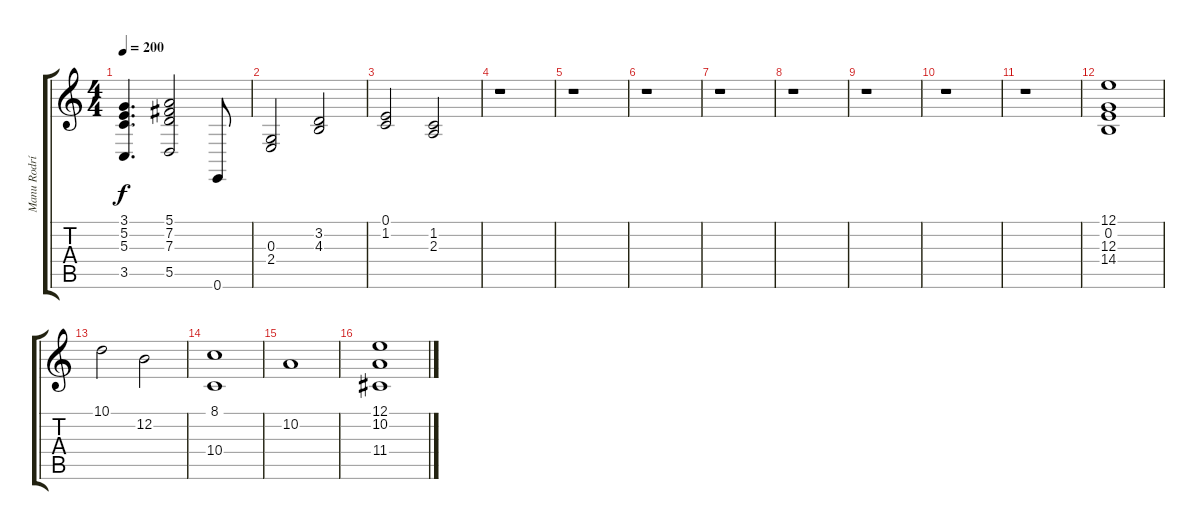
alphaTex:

\track ("Manu Rodríguez" "Manu Rodrí") {instrument synthstrings1}
\staff {score tabs}
\tuning (E4 B3 G3 D3 A2 E2) {hide}
\ts (4 4)
\tempo 200
\clef g2
\ks c
(3.1{t} 5.2{t} 5.3{t} 3.5{t}).4{d dy f} (5.1 7.2 7.3 5.5).2 0.6.8 |
(0.3 2.4).2 (3.2 4.3).2 |
(0.1 1.2).2 (1.2 2.3).2 |
r.1 |
r.1 |
r.1 |
r.1 |
r.1 |
r.1 |
r.1 |
r.1 |
(12.1 0.2 12.3 14.4).1 |
10.1.2 12.2.2 |
(8.1 10.4).1 |
10.2.1 |
(12.1 10.2 11.4).1
